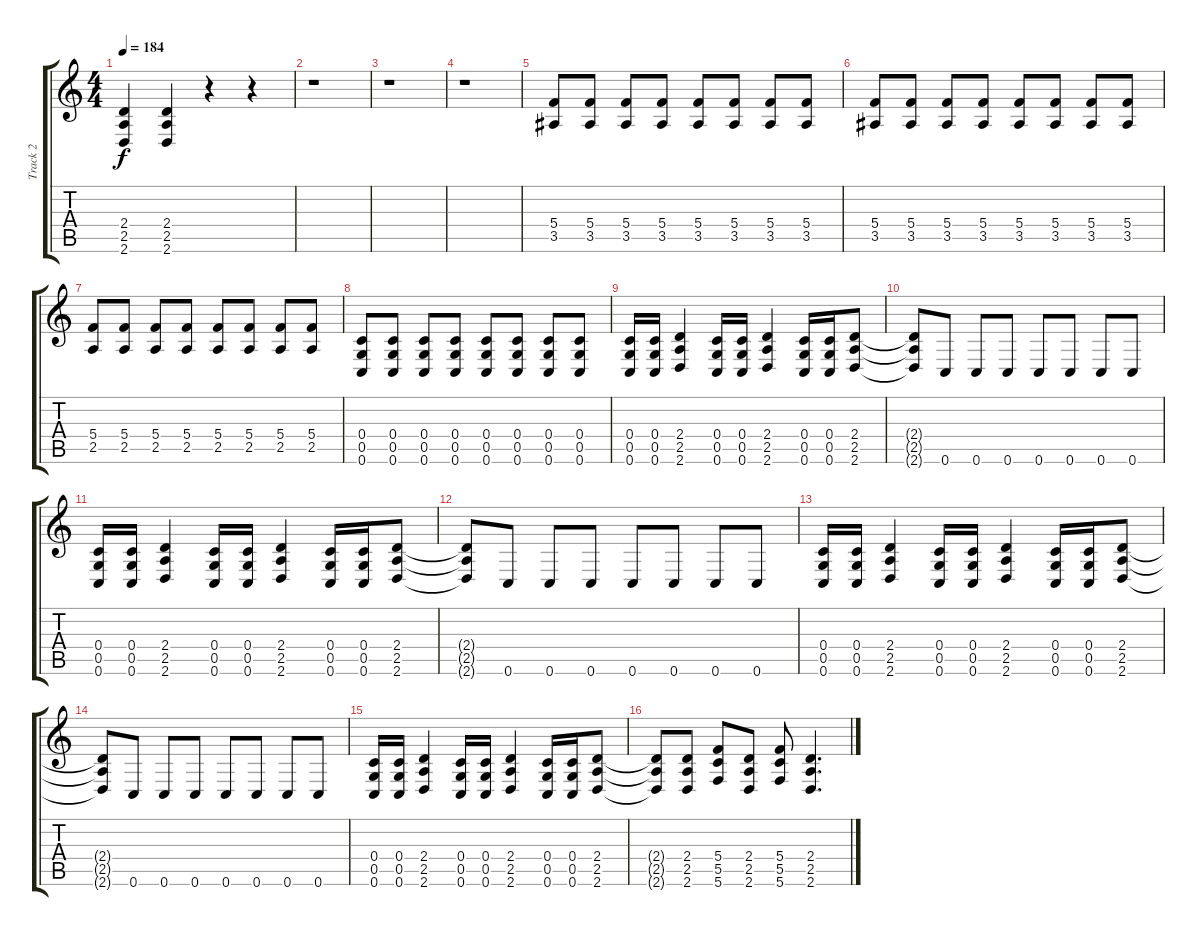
\track ("Track 2" "Track 2") {instrument distortionguitar}
\staff {score tabs}
\tuning (D4 A3 F3 C3 G2 C2) {hide}
\ts (4 4)
\tempo 184
\clef g2
\ks c
(2.4 2.5 2.6).4{dy f} (2.4 2.5 2.6).4 r.4 r.4 |
r.1 |
r.1 |
r.1 |
(5.4 3.5).8 (5.4 3.5).8 (5.4 3.5).8 (5.4 3.5).8 (5.4 3.5).8 (5.4 3.5).8 (5.4 3.5).8 (5.4 3.5).8 |
(5.4 3.5).8 (5.4 3.5).8 (5.4 3.5).8 (5.4 3.5).8 (5.4 3.5).8 (5.4 3.5).8 (5.4 3.5).8 (5.4 3.5).8 |
(5.4 2.5).8 (5.4 2.5).8 (5.4 2.5).8 (5.4 2.5).8 (5.4 2.5).8 (5.4 2.5).8 (5.4 2.5).8 (5.4 2.5).8 |
(0.4 0.5 0.6).8 (0.4 0.5 0.6).8 (0.4 0.5 0.6).8 (0.4 0.5 0.6).8 (0.4 0.5 0.6).8 (0.4 0.5 0.6).8 (0.4 0.5 0.6).8 (0.4 0.5 0.6).8 |
(0.4 0.5 0.6).16 (0.4 0.5 0.6).16 (2.4 2.5 2.6).4 (0.4 0.5 0.6).16 (0.4 0.5 0.6).16 (2.4 2.5 2.6).4 (0.4 0.5 0.6).16 (0.4 0.5 0.6).16 (2.4 2.5 2.6).8 |
(2.4{t} 2.5{t} 2.6{t}).8 0.6.8 0.6.8 0.6.8 0.6.8 0.6.8 0.6.8 0.6.8 |
(0.4 0.5 0.6).16 (0.4 0.5 0.6).16 (2.4 2.5 2.6).4 (0.4 0.5 0.6).16 (0.4 0.5 0.6).16 (2.4 2.5 2.6).4 (0.4 0.5 0.6).16 (0.4 0.5 0.6).16 (2.4 2.5 2.6).8 |
(2.4{t} 2.5{t} 2.6{t}).8 0.6.8 0.6.8 0.6.8 0.6.8 0.6.8 0.6.8 0.6.8 |
(0.4 0.5 0.6).16 (0.4 0.5 0.6).16 (2.4 2.5 2.6).4 (0.4 0.5 0.6).16 (0.4 0.5 0.6).16 (2.4 2.5 2.6).4 (0.4 0.5 0.6).16 (0.4 0.5 0.6).16 (2.4 2.5 2.6).8 |
(2.4{t} 2.5{t} 2.6{t}).8 0.6.8 0.6.8 0.6.8 0.6.8 0.6.8 0.6.8 0.6.8 |
(0.4 0.5 0.6).16 (0.4 0.5 0.6).16 (2.4 2.5 2.6).4 (0.4 0.5 0.6).16 (0.4 0.5 0.6).16 (2.4 2.5 2.6).4 (0.4 0.5 0.6).16 (0.4 0.5 0.6).16 (2.4 2.5 2.6).8 |
(2.4{t} 2.5{t} 2.6{t}).8 (2.4 2.5 2.6).8 (5.4 5.5 5.6).8 (2.4 2.5 2.6).8 (5.4 5.5 5.6).8 (2.4 2.5 2.6).4{d}
